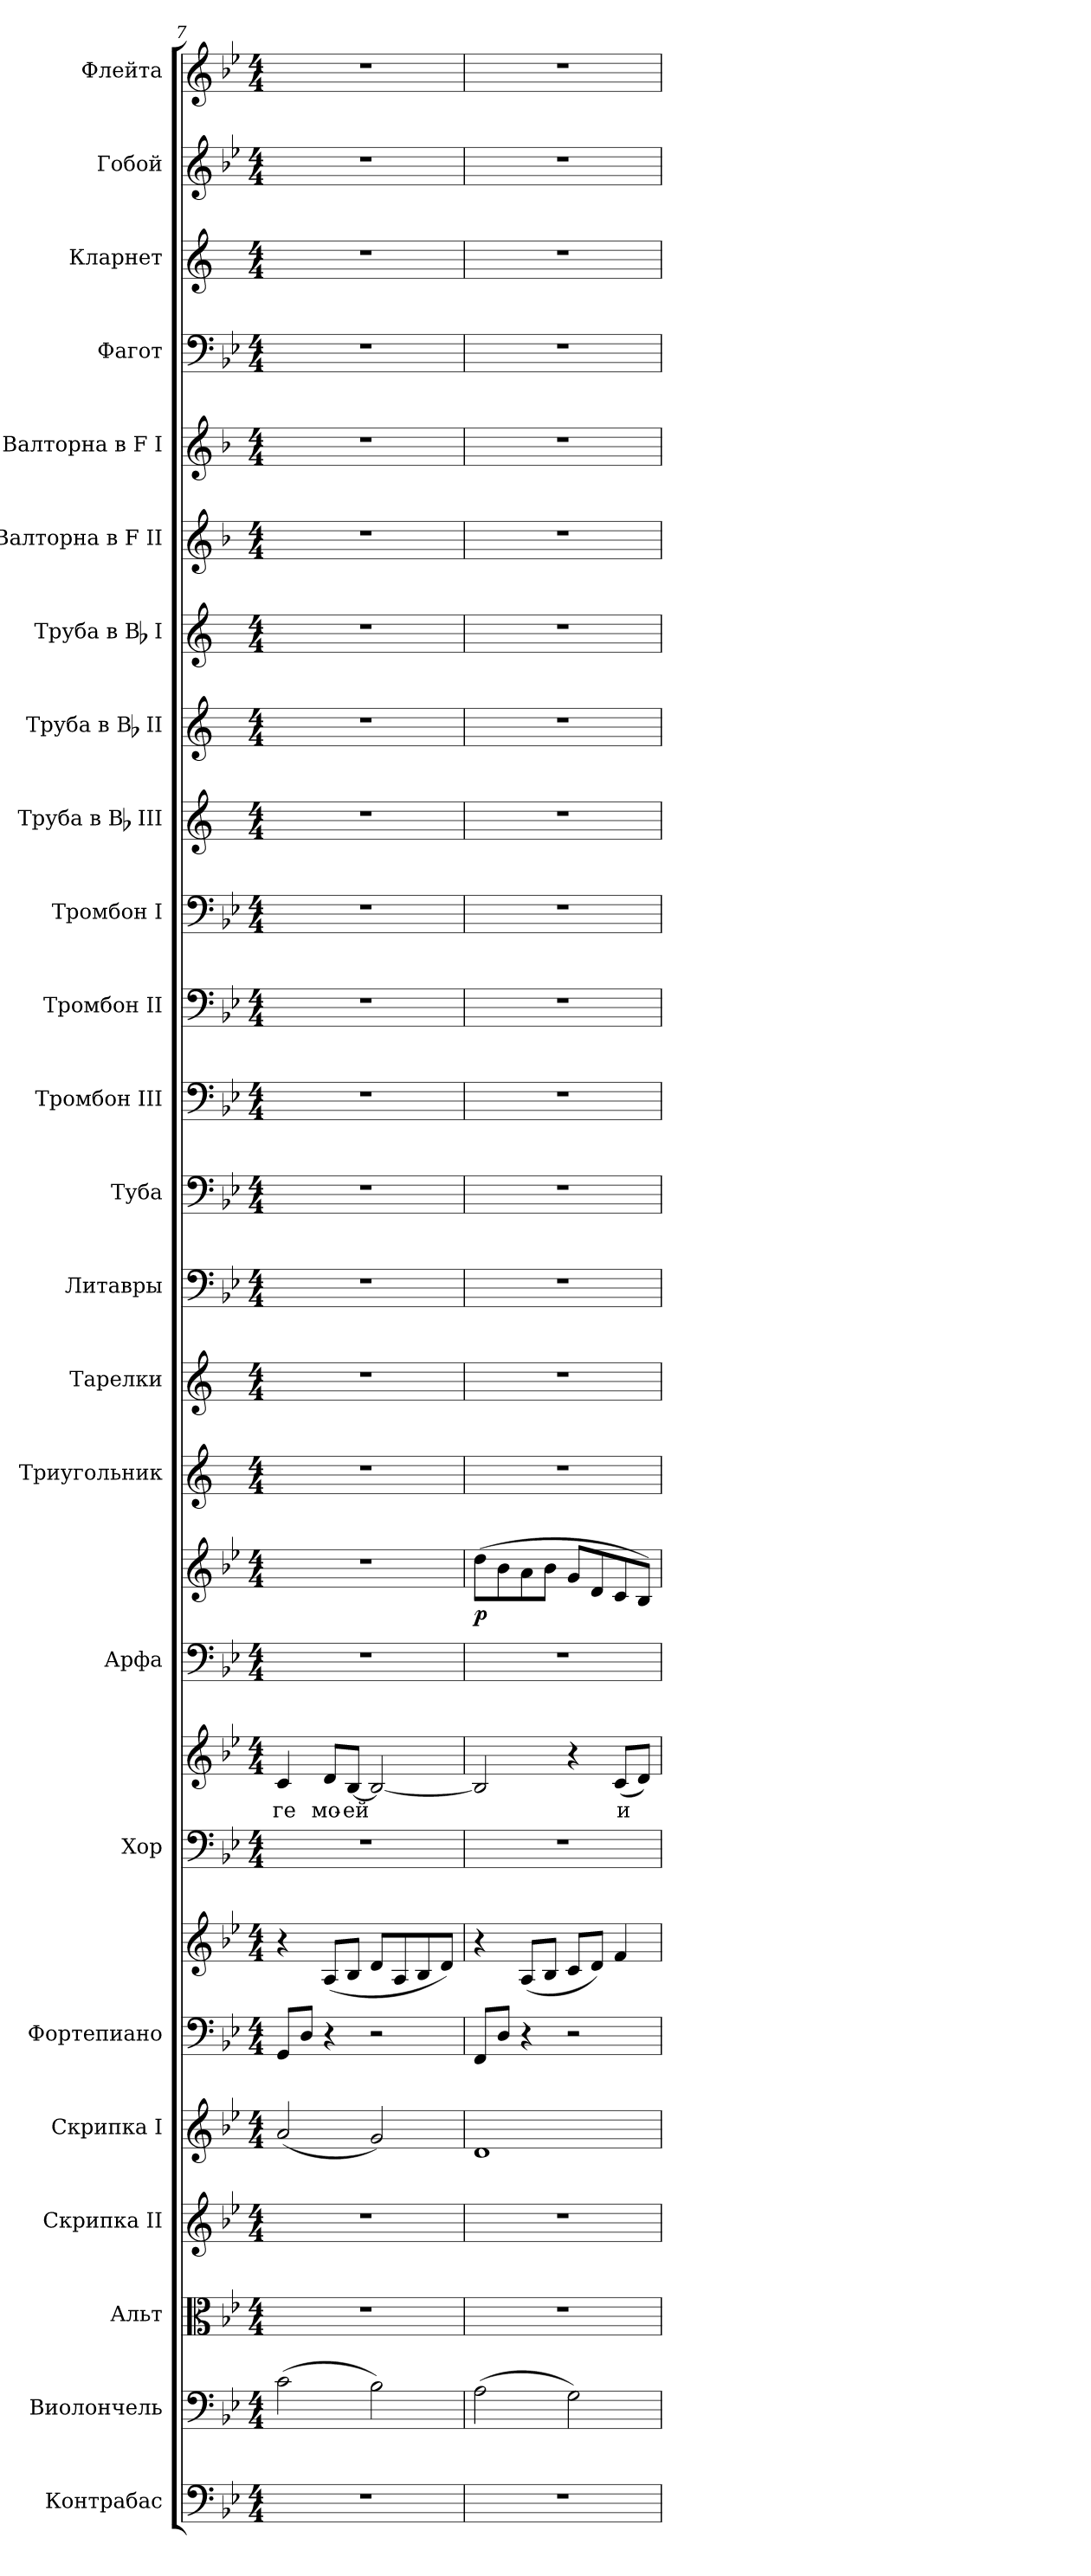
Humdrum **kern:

**kern	**kern	**kern	**kern	**kern	**kern	**kern	**kern	**kern	**text	**kern	**kern	**dynam	**kern	**kern	**kern	**kern	**kern	**kern	**kern	**kern	**kern	**kern	**kern	**kern	**kern	**kern	**kern	**kern
*part24	*part23	*part22	*part21	*part20	*part19	*part19	*part18	*part18	*part18	*part17	*part17	*part17	*part16	*part15	*part14	*part13	*part12	*part11	*part10	*part9	*part8	*part7	*part6	*part5	*part4	*part3	*part2	*part1
*staff27	*staff26	*staff25	*staff24	*staff23	*staff22	*staff21	*staff20	*staff19	*staff19	*staff18	*staff17	*staff17/18	*staff16	*staff15	*staff14	*staff13	*staff12	*staff11	*staff10	*staff9	*staff8	*staff7	*staff6	*staff5	*staff4	*staff3	*staff2	*staff1
*I"Контрабас	*I"Виолончель	*I"Альт	*I"Скрипка II	*I"Скрипка I	*I"Фортепиано	*	*I"Хор	*	*	*I"Арфа	*	*	*I"Триугольник	*I"Тарелки	*I"Литавры	*I"Туба	*I"Тромбон III	*I"Тромбон II	*I"Тромбон I	*I"Труба в Bb III	*I"Труба в Bb II	*I"Труба в Bb I	*I"Валторна в F II	*I"Валторна в F I	*I"Фагот	*I"Кларнет	*I"Гобой	*I"Флейта
*	*	*	*	*	*	*	*	*	*	*	*	*	*	*	*	*	*I'Тромб. III	*I'Тромб. II	*I'Тромб. I	*I'Тр. III	*I'Тр. II	*I'Тр. I	*I'Валт. II	*I'Влт. I	*	*	*	*
*clefF4	*clefF4	*clefC3	*clefG2	*clefG2	*clefF4	*clefG2	*clefF4	*clefG2	*	*clefF4	*clefG2	*	*clefG2	*clefG2	*clefF4	*clefF4	*clefF4	*clefF4	*clefF4	*clefG2	*clefG2	*clefG2	*clefG2	*clefG2	*clefF4	*clefG2	*clefG2	*clefG2
*ITrd7c12	*	*	*	*	*	*	*	*	*	*	*	*	*	*	*	*	*	*	*	*ITrd1c2	*ITrd1c2	*ITrd1c2	*ITrd4c7	*ITrd4c7	*	*ITrd1c2	*	*
*k[b-e-]	*k[b-e-]	*k[b-e-]	*k[b-e-]	*k[b-e-]	*k[b-e-]	*k[b-e-]	*k[b-e-]	*k[b-e-]	*	*k[b-e-]	*k[b-e-]	*	*k[]	*k[]	*k[b-e-]	*k[b-e-]	*k[b-e-]	*k[b-e-]	*k[b-e-]	*k[b-e-]	*k[b-e-]	*k[b-e-]	*k[b-e-]	*k[b-e-]	*k[b-e-]	*k[b-e-]	*k[b-e-]	*k[b-e-]
*B-:	*B-:	*B-:	*B-:	*B-:	*B-:	*B-:	*B-:	*B-:	*	*B-:	*B-:	*	*C:	*C:	*B-:	*B-:	*B-:	*B-:	*B-:	*B-:	*B-:	*B-:	*B-:	*B-:	*B-:	*B-:	*B-:	*B-:
*M4/4	*M4/4	*M4/4	*M4/4	*M4/4	*M4/4	*M4/4	*M4/4	*M4/4	*	*M4/4	*M4/4	*	*M4/4	*M4/4	*M4/4	*M4/4	*M4/4	*M4/4	*M4/4	*M4/4	*M4/4	*M4/4	*M4/4	*M4/4	*M4/4	*M4/4	*M4/4	*M4/4
=7	=7	=7	=7	=7	=7	=7	=7	=7	=7	=7	=7	=7	=7	=7	=7	=7	=7	=7	=7	=7	=7	=7	=7	=7	=7	=7	=7	=7
!	!	!	!	!	!	!	!	!	!LO:LY:b:color=#000000	!	!	!	!	!	!	!	!	!	!	!	!	!	!	!	!	!	!	!
1r	(2ci\	1r	1r	(2ai/	8GGi/L	4r	1r	4ci/	-ге	1r	1r	.	1r	1r	1r	1r	1r	1r	1r	1r	1r	1r	1r	1r	1r	1r	1r	1r
.	.	.	.	.	8Di/J	.	.	.	.	.	.	.	.	.	.	.	.	.	.	.	.	.	.	.	.	.	.	.
!	!	!	!	!	!	!	!	!	!LO:LY:b:color=#000000	!	!	!	!	!	!	!	!	!	!	!	!	!	!	!	!	!	!	!
.	.	.	.	.	4r	(8Ai/L	.	8di/L	мо-	.	.	.	.	.	.	.	.	.	.	.	.	.	.	.	.	.	.	.
!	!	!	!	!	!	!	!	!	!LO:LY:b:color=#000000	!	!	!	!	!	!	!	!	!	!	!	!	!	!	!	!	!	!	!
.	.	.	.	.	.	8B-i/J	.	[<8B-i/J	-ей	.	.	.	.	.	.	.	.	.	.	.	.	.	.	.	.	.	.	.
.	2B-i\)	.	.	2gi/)	2r	8di/L	.	2B-i/_<	.	.	.	.	.	.	.	.	.	.	.	.	.	.	.	.	.	.	.	.
.	.	.	.	.	.	8Ai/	.	.	.	.	.	.	.	.	.	.	.	.	.	.	.	.	.	.	.	.	.	.
.	.	.	.	.	.	8B-i/	.	.	.	.	.	.	.	.	.	.	.	.	.	.	.	.	.	.	.	.	.	.
.	.	.	.	.	.	8di/J)	.	.	.	.	.	.	.	.	.	.	.	.	.	.	.	.	.	.	.	.	.	.
=8	=8	=8	=8	=8	=8	=8	=8	=8	=8	=8	=8	=8	=8	=8	=8	=8	=8	=8	=8	=8	=8	=8	=8	=8	=8	=8	=8	=8
1r	(2Ai\	1r	1r	1di	8FFi/L	4r	1r	2B-i/]	.	1r	(8ddi\L	p	1r	1r	1r	1r	1r	1r	1r	1r	1r	1r	1r	1r	1r	1r	1r	1r
.	.	.	.	.	8Di/J	.	.	.	.	.	8b-i\	.	.	.	.	.	.	.	.	.	.	.	.	.	.	.	.	.
.	.	.	.	.	4r	(8Ai/L	.	.	.	.	8ai\	.	.	.	.	.	.	.	.	.	.	.	.	.	.	.	.	.
.	.	.	.	.	.	8B-i/J	.	.	.	.	8b-i\J	.	.	.	.	.	.	.	.	.	.	.	.	.	.	.	.	.
.	2Gi\)	.	.	.	2r	8ci/L	.	4r	.	.	8gi/L	.	.	.	.	.	.	.	.	.	.	.	.	.	.	.	.	.
.	.	.	.	.	.	8di/J)	.	.	.	.	8di/	.	.	.	.	.	.	.	.	.	.	.	.	.	.	.	.	.
!	!	!	!	!	!	!	!	!	!LO:LY:b:color=#000000	!	!	!	!	!	!	!	!	!	!	!	!	!	!	!	!	!	!	!
.	.	.	.	.	.	4fi/	.	(8ci/L	и	.	8ci/	.	.	.	.	.	.	.	.	.	.	.	.	.	.	.	.	.
.	.	.	.	.	.	.	.	8di/J)	.	.	8B-i/J)	.	.	.	.	.	.	.	.	.	.	.	.	.	.	.	.	.
=	=	=	=	=	=	=	=	=	=	=	=	=	=	=	=	=	=	=	=	=	=	=	=	=	=	=	=	=
*-	*-	*-	*-	*-	*-	*-	*-	*-	*-	*-	*-	*-	*-	*-	*-	*-	*-	*-	*-	*-	*-	*-	*-	*-	*-	*-	*-	*-
